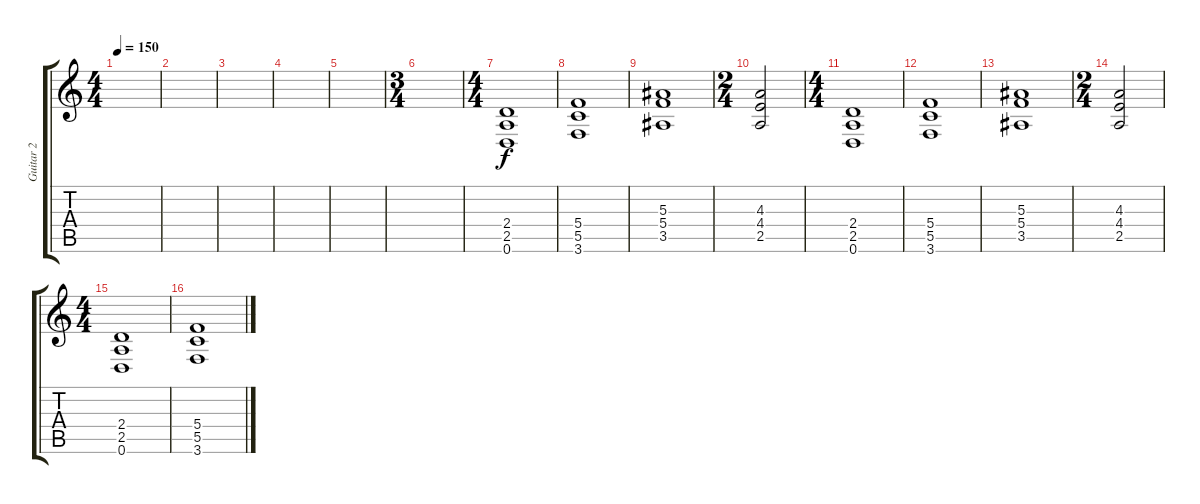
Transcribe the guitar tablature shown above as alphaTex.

\track ("Guitar 2" "Guitar 2") {instrument distortionguitar}
\staff {score tabs}
\tuning (D4 A3 F3 C3 G2 D2) {hide}
\ts (4 4)
\tempo 150
\clef g2
\ks c
|
|
|
|
|
\ts (3 4)
|
\ts (4 4)
(2.4 2.5 0.6).1 |
(5.4 5.5 3.6).1 |
(5.3 5.4 3.5).1 |
\ts (2 4)
(4.3 4.4 2.5).2 |
\ts (4 4)
(2.4 2.5 0.6).1 |
(5.4 5.5 3.6).1 |
(5.3 5.4 3.5).1 |
\ts (2 4)
(4.3 4.4 2.5).2 |
\ts (4 4)
(2.4 2.5 0.6).1 |
(5.4 5.5 3.6).1
